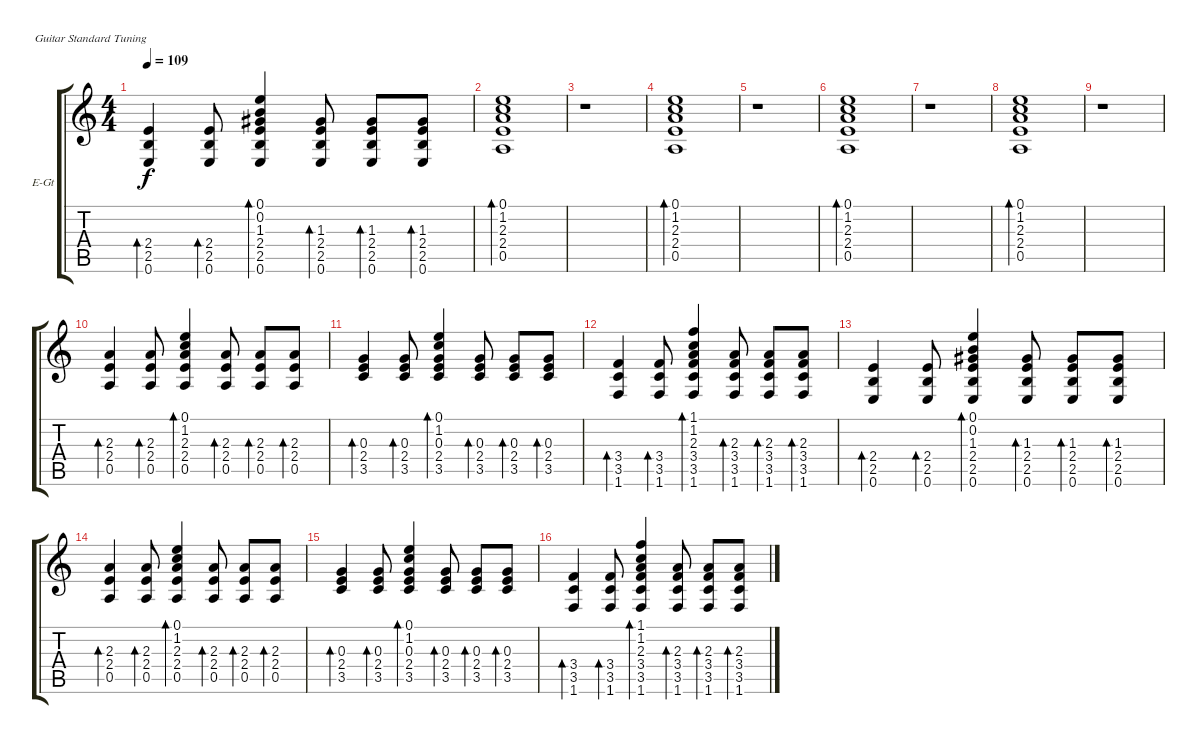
\bracketExtendMode groupsimilarinstruments
\firstSystemTrackNameOrientation horizontal
\otherSystemsTrackNameOrientation horizontal
\track ("Guitar01" "E-Gt") {instrument electricguitarclean}
\staff {score tabs}
\tuning (E4 B3 G3 D3 A2 E2)
\ts (4 4)
\tempo 109
\clef g2
\ks c
(2.4 2.5 0.6).4{bd 60 dy f} (2.4 2.5 0.6).8{bd 60} (0.1 0.2 1.3 2.4 2.5 0.6).4{bd 60} (1.3 2.4 2.5 0.6).8{bd 60} (1.3 2.4 2.5 0.6).8{bd 60} (1.3 2.4 2.5 0.6).8{bd 60} |
(0.1 1.2 2.3 2.4 0.5).1{bd 60} |
r.1 |
(0.1 1.2 2.3 2.4 0.5).1{bd 60} |
r.1 |
(0.1 1.2 2.3 2.4 0.5).1{bd 60} |
r.1 |
(0.1 1.2 2.3 2.4 0.5).1{bd 60} |
r.1 |
(2.3 2.4 0.5).4{bd 60} (2.3 2.4 0.5).8{bd 60} (0.1 1.2 2.3 2.4 0.5).4{bd 60} (2.3 2.4 0.5).8{bd 60} (2.3 2.4 0.5).8{bd 60} (2.3 2.4 0.5).8{bd 60} |
(0.3 2.4 3.5).4{bd 60} (0.3 2.4 3.5).8{bd 60} (0.1 1.2 0.3 2.4 3.5).4{bd 60} (0.3 2.4 3.5).8{bd 60} (0.3 2.4 3.5).8{bd 60} (0.3 2.4 3.5).8{bd 60} |
(3.4 3.5 1.6).4{bd 60} (3.4 3.5 1.6).8{bd 60} (1.1 1.2 2.3 3.4 3.5 1.6).4{bd 60} (2.3 3.4 3.5 1.6).8{bd 60} (2.3 3.4 3.5 1.6).8{bd 60} (2.3 3.4 3.5 1.6).8{bd 60} |
(2.4 2.5 0.6).4{bd 60} (2.4 2.5 0.6).8{bd 60} (0.1 0.2 1.3 2.4 2.5 0.6).4{bd 60} (1.3 2.4 2.5 0.6).8{bd 60} (1.3 2.4 2.5 0.6).8{bd 60} (1.3 2.4 2.5 0.6).8{bd 60} |
(2.3 2.4 0.5).4{bd 60} (2.3 2.4 0.5).8{bd 60} (0.1 1.2 2.3 2.4 0.5).4{bd 60} (2.3 2.4 0.5).8{bd 60} (2.3 2.4 0.5).8{bd 60} (2.3 2.4 0.5).8{bd 60} |
(0.3 2.4 3.5).4{bd 60} (0.3 2.4 3.5).8{bd 60} (0.1 1.2 0.3 2.4 3.5).4{bd 60} (0.3 2.4 3.5).8{bd 60} (0.3 2.4 3.5).8{bd 60} (0.3 2.4 3.5).8{bd 60} |
(3.4 3.5 1.6).4{bd 60} (3.4 3.5 1.6).8{bd 60} (1.1 1.2 2.3 3.4 3.5 1.6).4{bd 60} (2.3 3.4 3.5 1.6).8{bd 60} (2.3 3.4 3.5 1.6).8{bd 60} (2.3 3.4 3.5 1.6).8{bd 60}
